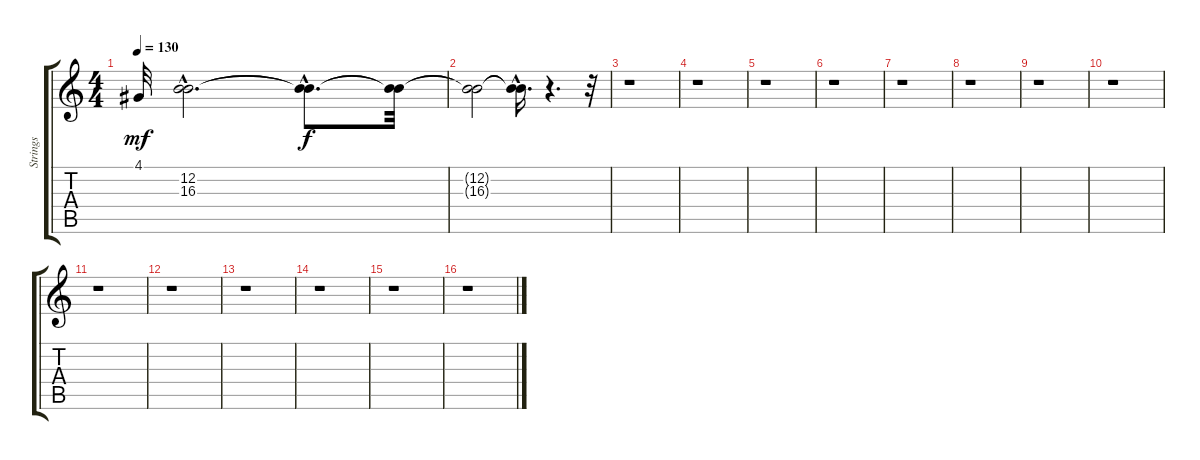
\track ("Strings" "Strings") {instrument synthstrings1}
\staff {score tabs}
\tuning (E4 B3 G3 D3 A2 E2) {hide}
\ts (4 4)
\tempo 130
\clef g2
\ks c
4.1.32{dy mf} (12.2{hac} 16.3{hac}).2{d} (12.2{hac t} 16.3{hac t}).8{d dy f} (12.2{t} 16.3{t}).32 |
(12.2{t} 16.3{t}).2 (12.2{hac t} 16.3{t}).16{d} r.4{d} r.32 |
r.1 |
r.1 |
r.1 |
r.1 |
r.1 |
r.1 |
r.1 |
r.1 |
r.1 |
r.1 |
r.1 |
r.1 |
r.1 |
r.1
